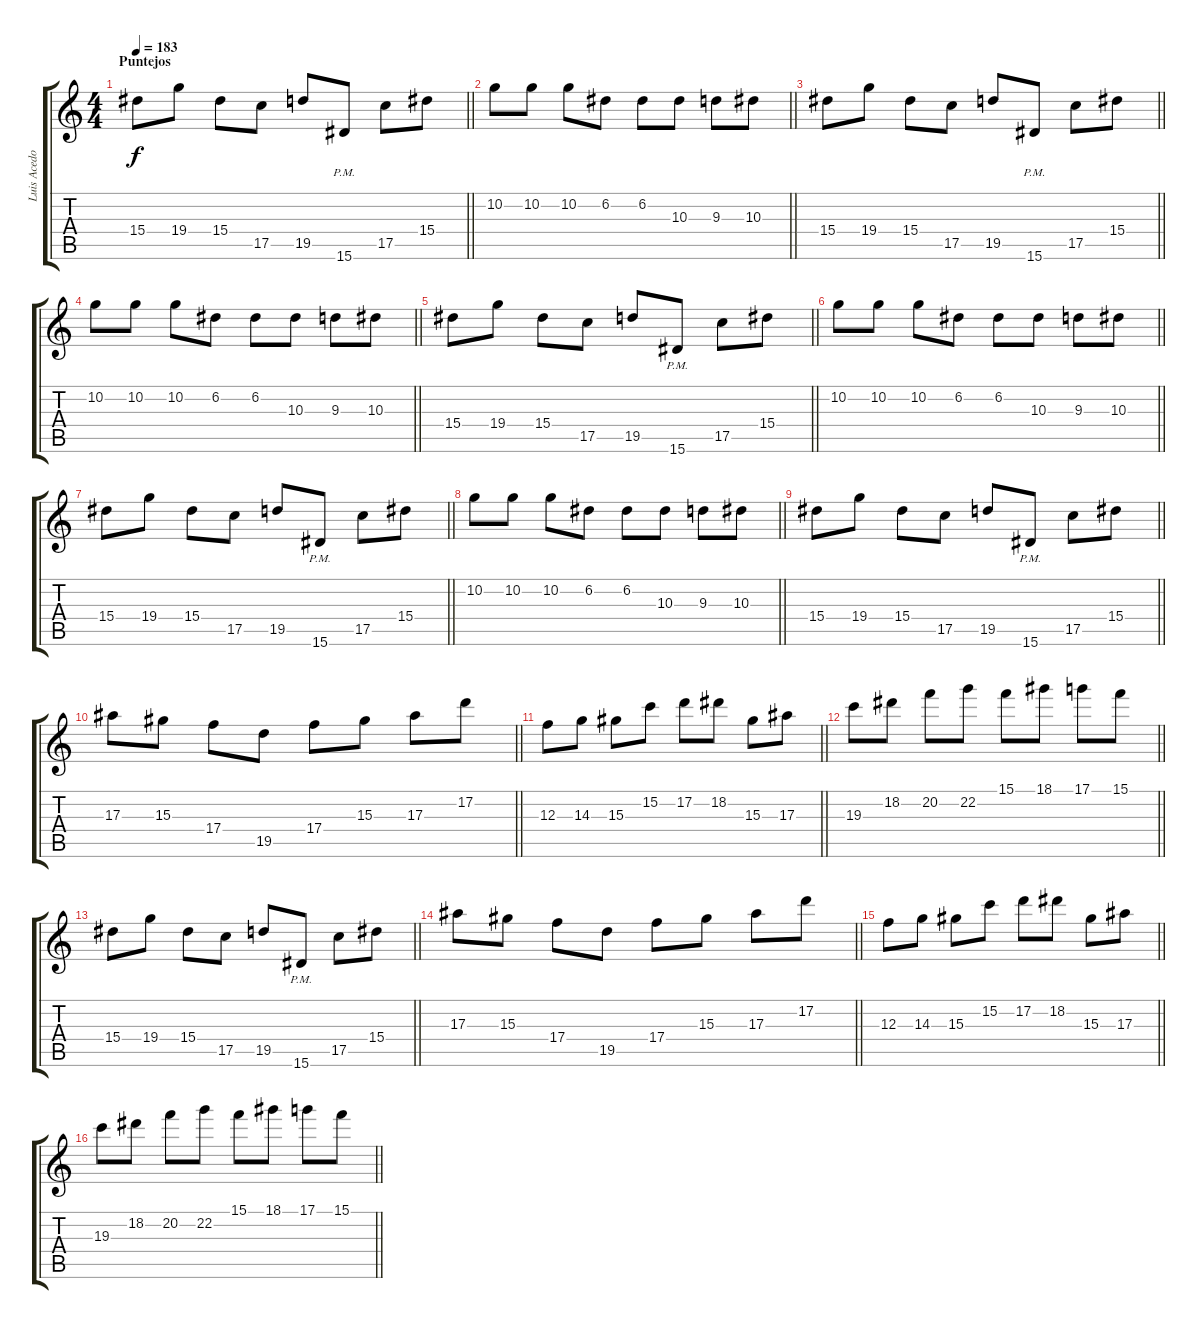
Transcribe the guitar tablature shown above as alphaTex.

\track ("Luis Acedo" "Luis Acedo") {instrument distortionguitar}
\staff {score tabs}
\tuning (D4 A3 F3 C3 G2 C2) {hide}
\ts (4 4)
\section ("" "Puntejos")
\tempo 183
\clef g2
\barLineRight lightlight
\ks c
15.4.8{dy f volume 14 balance 3} 19.4.8 15.4.8 17.5.8 19.5.8 15.6{pm}.8 17.5.8 15.4.8 |
\barLineRight lightlight
10.2.8 10.2.8 10.2.8 6.2.8 6.2.8 10.3.8 9.3.8 10.3.8 |
\barLineRight lightlight
15.4.8 19.4.8 15.4.8 17.5.8 19.5.8 15.6{pm}.8 17.5.8 15.4.8 |
\barLineRight lightlight
10.2.8 10.2.8 10.2.8 6.2.8 6.2.8 10.3.8 9.3.8 10.3.8 |
\barLineRight lightlight
15.4.8 19.4.8 15.4.8 17.5.8 19.5.8 15.6{pm}.8 17.5.8 15.4.8 |
\barLineRight lightlight
10.2.8 10.2.8 10.2.8 6.2.8 6.2.8 10.3.8 9.3.8 10.3.8 |
\barLineRight lightlight
15.4.8 19.4.8 15.4.8 17.5.8 19.5.8 15.6{pm}.8 17.5.8 15.4.8 |
\barLineRight lightlight
10.2.8 10.2.8 10.2.8 6.2.8 6.2.8 10.3.8 9.3.8 10.3.8 |
\barLineRight lightlight
15.4.8 19.4.8 15.4.8 17.5.8 19.5.8 15.6{pm}.8 17.5.8 15.4.8 |
\barLineRight lightlight
17.3.8 15.3.8 17.4.8 19.5.8 17.4.8 15.3.8 17.3.8 17.2.8 |
\barLineRight lightlight
12.3.8 14.3.8 15.3.8 15.2.8 17.2.8 18.2.8 15.3.8 17.3.8 |
\barLineRight lightlight
19.3.8 18.2.8 20.2.8 22.2.8 15.1.8 18.1.8 17.1.8 15.1.8 |
\barLineRight lightlight
15.4.8 19.4.8 15.4.8 17.5.8 19.5.8 15.6{pm}.8 17.5.8 15.4.8 |
\barLineRight lightlight
17.3.8 15.3.8 17.4.8 19.5.8 17.4.8 15.3.8 17.3.8 17.2.8 |
\barLineRight lightlight
12.3.8 14.3.8 15.3.8 15.2.8 17.2.8 18.2.8 15.3.8 17.3.8 |
\barLineRight lightlight
19.3.8 18.2.8 20.2.8 22.2.8 15.1.8 18.1.8 17.1.8 15.1.8
